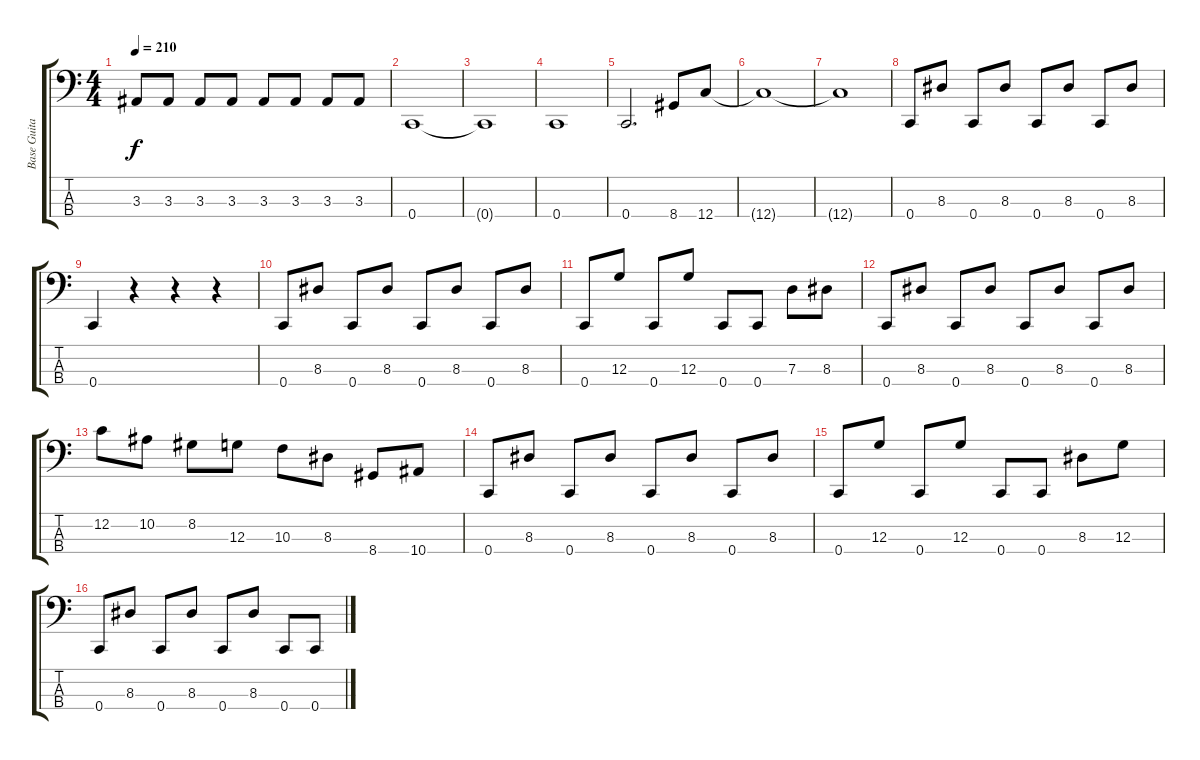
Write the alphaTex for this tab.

\track ("Base Guitar" "Base Guita") {instrument electricbassfinger}
\staff {score tabs}
\tuning (F2 C2 G1 C1) {hide}
\ts (4 4)
\tempo 210
\clef f4
\ks c
3.3.8{dy f} 3.3.8 3.3.8 3.3.8 3.3.8 3.3.8 3.3.8 3.3.8 |
0.4.1 |
0.4{t}.1 |
0.4.1 |
0.4.2{d} 8.4.8 12.4.8 |
12.4{t}.1 |
12.4{t}.1 |
0.4.8 8.3.8 0.4.8 8.3.8 0.4.8 8.3.8 0.4.8 8.3.8 |
0.4.4 r.4 r.4 r.4 |
0.4.8 8.3.8 0.4.8 8.3.8 0.4.8 8.3.8 0.4.8 8.3.8 |
0.4.8 12.3.8 0.4.8 12.3.8 0.4.8 0.4.8 7.3.8 8.3.8 |
0.4.8 8.3.8 0.4.8 8.3.8 0.4.8 8.3.8 0.4.8 8.3.8 |
12.2.8 10.2.8 8.2.8 12.3.8 10.3.8 8.3.8 8.4.8 10.4.8 |
0.4.8 8.3.8 0.4.8 8.3.8 0.4.8 8.3.8 0.4.8 8.3.8 |
0.4.8 12.3.8 0.4.8 12.3.8 0.4.8 0.4.8 8.3.8 12.3.8 |
0.4.8 8.3.8 0.4.8 8.3.8 0.4.8 8.3.8 0.4.8 0.4.8
